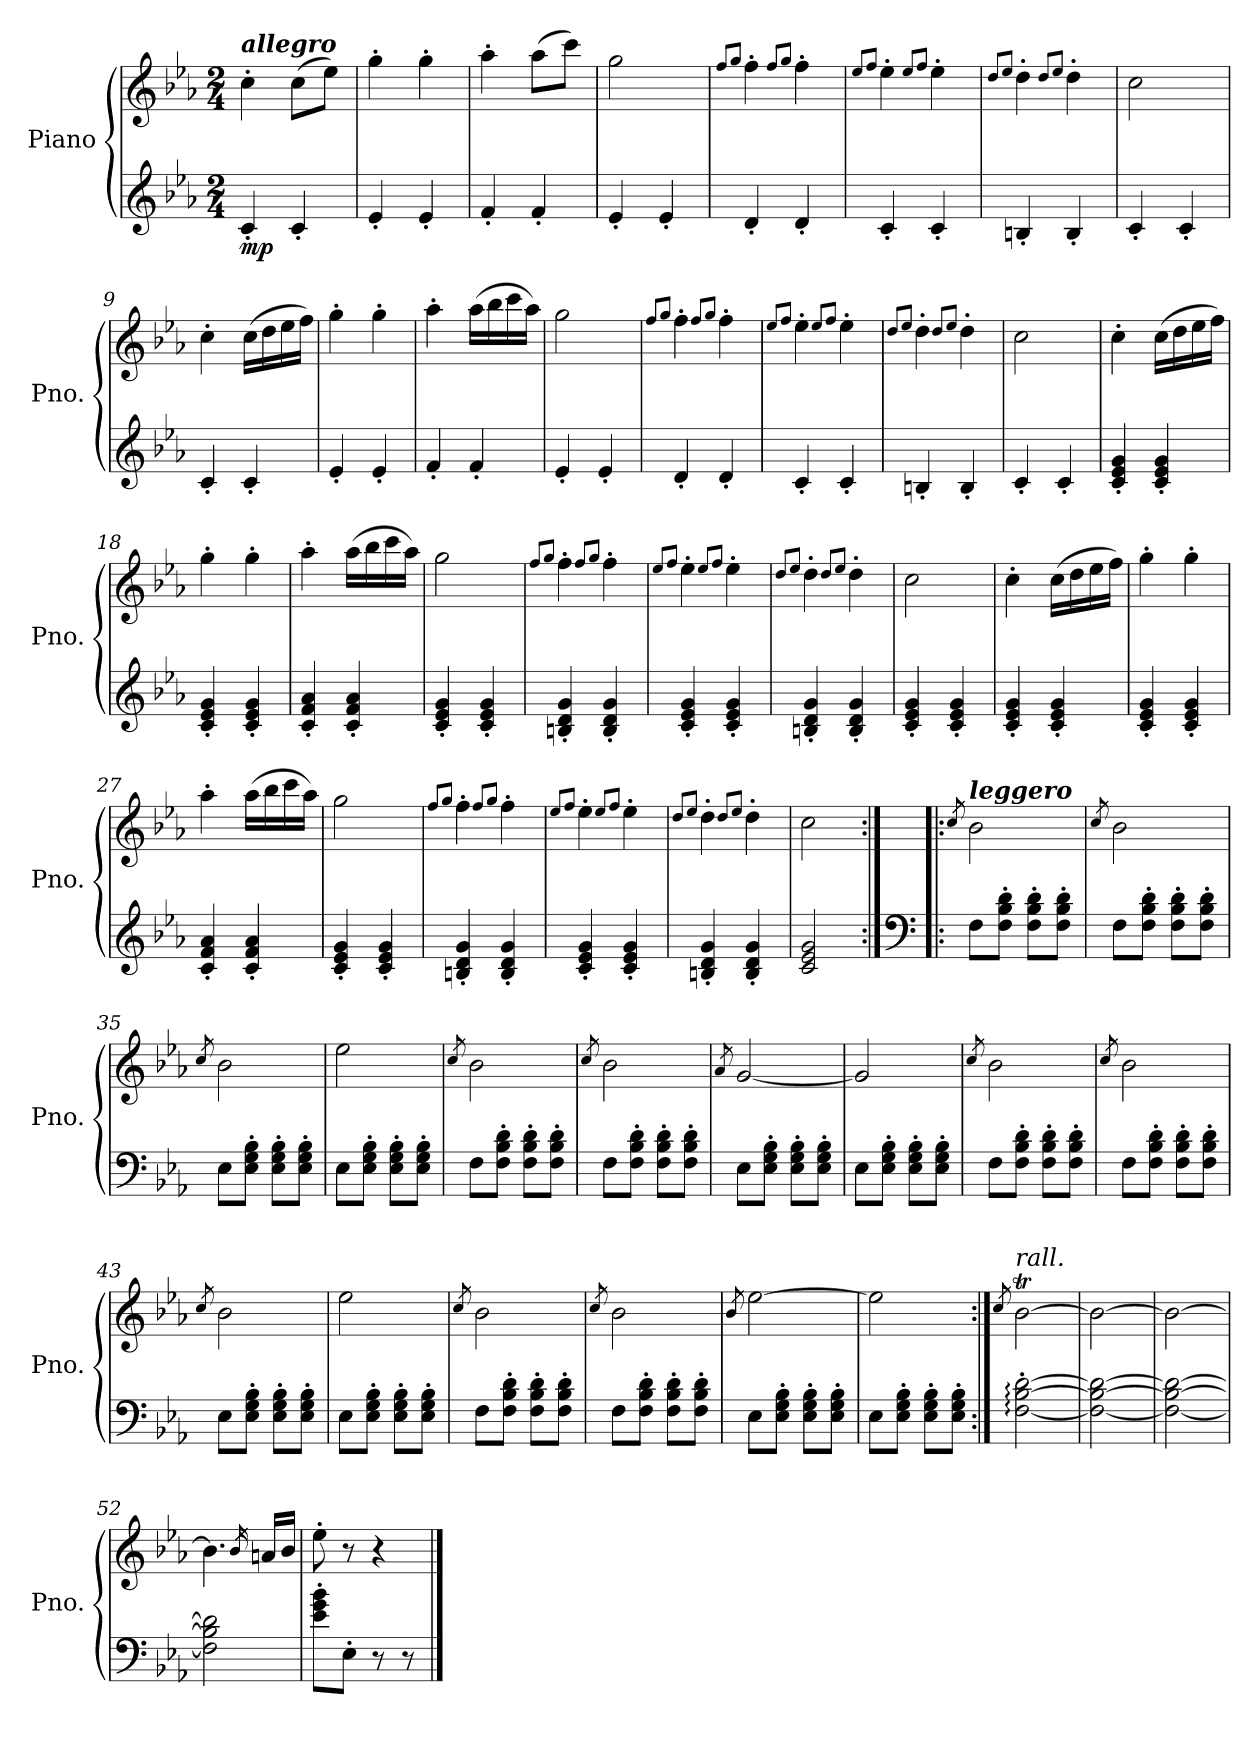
**kern	**kern	**dynam
*part1	*part1	*part1
*staff2	*staff1	*staff1/2
*I"Piano	*	*
*I'Pno.	*	*
*clefG2	*clefG2	*
*k[b-e-a-]	*k[b-e-a-]	*
*M2/4	*M2/4	*
*MM136	*MM136	*
=1	=1	=1
!	!LO:TX:a:Bi:t=allegro	!
!	!	!LO:DY:b=2
4c'/	4cc'\	mp
4c'/	(8cc\L	.
.	8ee-\J)	.
=2	=2	=2
4e-'/	4gg'\	.
4e-'/	4gg'\	.
=3	=3	=3
4f'/	4aa-'\	.
4f'/	(8aa-\L	.
.	8ccc\J)	.
=4	=4	=4
4e-'/	2gg\	.
4e-'/	.	.
=5	=5	=5
.	8qff/L	.
.	8qgg/J	.
4d'/	4ff'\	.
.	8qff/L	.
.	8qgg/J	.
4d'/	4ff'\	.
=6	=6	=6
.	8qee-/L	.
.	8qff/J	.
4c'/	4ee-'\	.
.	8qee-/L	.
.	8qff/J	.
4c'/	4ee-'\	.
=7	=7	=7
.	8qdd/L	.
.	8qee-/J	.
4Bn'/	4dd'\	.
.	8qdd/L	.
.	8qee-/J	.
4B'/	4dd'\	.
=8	=8	=8
4c'/	2cc\	.
4c'/	.	.
=9	=9	=9
4c'/	4cc'\	.
4c'/	(16cc\LL	.
.	16dd\	.
.	16ee-\	.
.	16ff\JJ)	.
!!LO:LB:g=z
=10	=10	=10
4e-'/	4gg'\	.
4e-'/	4gg'\	.
=11	=11	=11
4f'/	4aa-'\	.
4f'/	(16aa-\LL	.
.	16bb-\	.
.	16ccc\	.
.	16aa-\JJ)	.
=12	=12	=12
4e-'/	2gg\	.
4e-'/	.	.
=13	=13	=13
.	8qff/L	.
.	8qgg/J	.
4d'/	4ff'\	.
.	8qff/L	.
.	8qgg/J	.
4d'/	4ff'\	.
=14	=14	=14
.	8qee-/L	.
.	8qff/J	.
4c'/	4ee-'\	.
.	8qee-/L	.
.	8qff/J	.
4c'/	4ee-'\	.
=15	=15	=15
.	8qdd/L	.
.	8qee-/J	.
4Bn'/	4dd'\	.
.	8qdd/L	.
.	8qee-/J	.
4B'/	4dd'\	.
=16	=16	=16
4c'/	2cc\	.
4c'/	.	.
=17	=17	=17
4c/' 4e-/' 4g/'	4cc'\	.
4c/' 4e-/' 4g/'	(16cc\LL	.
.	16dd\	.
.	16ee-\	.
.	16ff\JJ)	.
=18	=18	=18
4c/' 4e-/' 4g/'	4gg'\	.
4c/' 4e-/' 4g/'	4gg'\	.
!!LO:LB:g=z
=19	=19	=19
4c/' 4f/' 4a-/'	4aa-'\	.
4c/' 4f/' 4a-/'	(16aa-\LL	.
.	16bb-\	.
.	16ccc\	.
.	16aa-\JJ)	.
=20	=20	=20
4c/' 4e-/' 4g/'	2gg\	.
4c/' 4e-/' 4g/'	.	.
=21	=21	=21
.	8qff/L	.
.	8qgg/J	.
4Bn/' 4d/' 4g/'	4ff'\	.
.	8qff/L	.
.	8qgg/J	.
4B/' 4d/' 4g/'	4ff'\	.
=22	=22	=22
.	8qee-/L	.
.	8qff/J	.
4c/' 4e-/' 4g/'	4ee-'\	.
.	8qee-/L	.
.	8qff/J	.
4c/' 4e-/' 4g/'	4ee-'\	.
=23	=23	=23
.	8qdd/L	.
.	8qee-/J	.
4Bn/' 4d/' 4g/'	4dd'\	.
.	8qdd/L	.
.	8qee-/J	.
4B/' 4d/' 4g/'	4dd'\	.
=24	=24	=24
4c/' 4e-/' 4g/'	2cc\	.
4c/' 4e-/' 4g/'	.	.
=25	=25	=25
4c/' 4e-/' 4g/'	4cc'\	.
4c/' 4e-/' 4g/'	(16cc\LL	.
.	16dd\	.
.	16ee-\	.
.	16ff\JJ)	.
=26	=26	=26
4c/' 4e-/' 4g/'	4gg'\	.
4c/' 4e-/' 4g/'	4gg'\	.
!!LO:LB:g=z
=27	=27	=27
4c/' 4f/' 4a-/'	4aa-'\	.
4c/' 4f/' 4a-/'	(16aa-\LL	.
.	16bb-\	.
.	16ccc\	.
.	16aa-\JJ)	.
=28	=28	=28
4c/' 4e-/' 4g/'	2gg\	.
4c/' 4e-/' 4g/'	.	.
=29	=29	=29
.	8qff/L	.
.	8qgg/J	.
4Bn/' 4d/' 4g/'	4ff'\	.
.	8qff/L	.
.	8qgg/J	.
4B/' 4d/' 4g/'	4ff'\	.
=30	=30	=30
.	8qee-/L	.
.	8qff/J	.
4c/' 4e-/' 4g/'	4ee-'\	.
.	8qee-/L	.
.	8qff/J	.
4c/' 4e-/' 4g/'	4ee-'\	.
=31	=31	=31
.	8qdd/L	.
.	8qee-/J	.
4Bn/' 4d/' 4g/'	4dd'\	.
.	8qdd/L	.
.	8qee-/J	.
4B/' 4d/' 4g/'	4dd'\	.
=32	=32	=32
2c/ 2e-/ 2g/	2cc\	.
=33:|!|:	=33:|!|:	=33:|!|:
*clefF4	*	*
.	8qcc/	.
!	!LO:TX:a:Bi:t=leggero	!
8F\L	2b-\	.
8F\' 8B-\' 8d\'J	.	.
8F\' 8B-\' 8d\'L	.	.
8F\' 8B-\' 8d\'J	.	.
=34	=34	=34
.	8qcc/	.
8F\L	2b-\	.
8F\' 8B-\' 8d\'J	.	.
8F\' 8B-\' 8d\'L	.	.
8F\' 8B-\' 8d\'J	.	.
!!LO:LB:g=z
=35	=35	=35
.	8qcc/	.
8E-\L	2b-\	.
8E-\' 8G\' 8B-\'J	.	.
8E-\' 8G\' 8B-\'L	.	.
8E-\' 8G\' 8B-\'J	.	.
=36	=36	=36
8E-\L	2ee-\	.
8E-\' 8G\' 8B-\'J	.	.
8E-\' 8G\' 8B-\'L	.	.
8E-\' 8G\' 8B-\'J	.	.
=37	=37	=37
.	8qcc/	.
8F\L	2b-\	.
8F\' 8B-\' 8d\'J	.	.
8F\' 8B-\' 8d\'L	.	.
8F\' 8B-\' 8d\'J	.	.
=38	=38	=38
.	8qcc/	.
8F\L	2b-\	.
8F\' 8B-\' 8d\'J	.	.
8F\' 8B-\' 8d\'L	.	.
8F\' 8B-\' 8d\'J	.	.
=39	=39	=39
.	8qa-/	.
8E-\L	[2g/	.
8E-\' 8G\' 8B-\'J	.	.
8E-\' 8G\' 8B-\'L	.	.
8E-\' 8G\' 8B-\'J	.	.
=40	=40	=40
8E-\L	2g/]	.
8E-\' 8G\' 8B-\'J	.	.
8E-\' 8G\' 8B-\'L	.	.
8E-\' 8G\' 8B-\'J	.	.
=41	=41	=41
.	8qcc/	.
8F\L	2b-\	.
8F\' 8B-\' 8d\'J	.	.
8F\' 8B-\' 8d\'L	.	.
8F\' 8B-\' 8d\'J	.	.
!!LO:PB:g=z
=42	=42	=42
.	8qcc/	.
8F\L	2b-\	.
8F\' 8B-\' 8d\'J	.	.
8F\' 8B-\' 8d\'L	.	.
8F\' 8B-\' 8d\'J	.	.
=43	=43	=43
.	8qcc/	.
8E-\L	2b-\	.
8E-\' 8G\' 8B-\'J	.	.
8E-\' 8G\' 8B-\'L	.	.
8E-\' 8G\' 8B-\'J	.	.
=44	=44	=44
8E-\L	2ee-\	.
8E-\' 8G\' 8B-\'J	.	.
8E-\' 8G\' 8B-\'L	.	.
8E-\' 8G\' 8B-\'J	.	.
=45	=45	=45
.	8qcc/	.
8F\L	2b-\	.
8F\' 8B-\' 8d\'J	.	.
8F\' 8B-\' 8d\'L	.	.
8F\' 8B-\' 8d\'J	.	.
=46	=46	=46
.	8qcc/	.
8F\L	2b-\	.
8F\' 8B-\' 8d\'J	.	.
8F\' 8B-\' 8d\'L	.	.
8F\' 8B-\' 8d\'J	.	.
=47	=47	=47
.	8qb-/	.
8E-\L	[2ee-\	.
8E-\' 8G\' 8B-\'J	.	.
8E-\' 8G\' 8B-\'L	.	.
8E-\' 8G\' 8B-\'J	.	.
=48	=48	=48
8E-\L	2ee-\]	.
8E-\' 8G\' 8B-\'J	.	.
8E-\' 8G\' 8B-\'L	.	.
8E-\' 8G\' 8B-\'J	.	.
=49:|!	=49:|!	=49:|!
*	*MM122	*
.	8qcc/	.
!	!LO:TX:a:i:t=rall.	!
[2F\:' [2B-\:' [2d\:'	[2b-T\	.
!!LO:LB:g=z
=50	=50	=50
2F\_ 2B-\_ 2d\_	2b-\_	.
=51	=51	=51
2F\_ 2B-\_ 2d\_	2b-\_	.
=52	=52	=52
2F\] 2B-\] 2d\]	4.b-\]	.
*	*MM66	*
.	16qb-/	.
.	16an/LL	.
.	16b-/JJ	.
=53	=53	=53
8e-\' 8g\' 8b-\'L	8ee-'\	.
8E-'\J	8r	.
8r	4r	.
8r	.	.
==	==	==
*-	*-	*-
